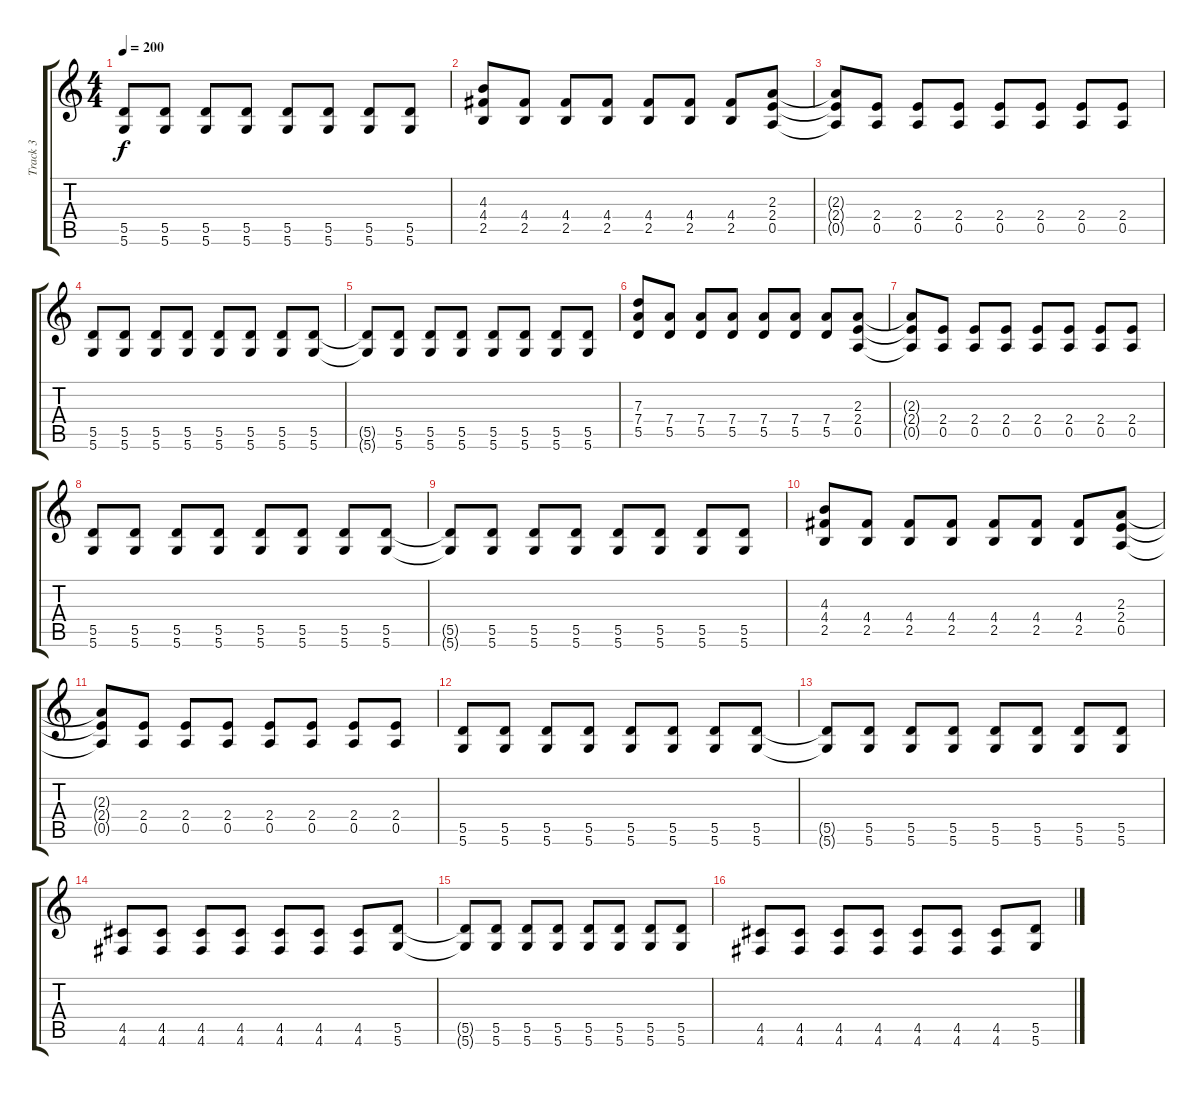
\track ("Track 3" "Track 3") {instrument distortionguitar bank 177}
\staff {score tabs}
\tuning (E4 B3 G3 D3 A2 D2) {hide}
\ts (4 4)
\tempo 200
\clef g2
\ks c
(5.5{t} 5.6{t}).8{dy f} (5.5 5.6).8 (5.5 5.6).8 (5.5 5.6).8 (5.5 5.6).8 (5.5 5.6).8 (5.5 5.6).8 (5.5 5.6).8 |
(4.3 4.4 2.5).8 (4.4 2.5).8 (4.4 2.5).8 (4.4 2.5).8 (4.4 2.5).8 (4.4 2.5).8 (4.4 2.5).8 (2.3 2.4 0.5).8 |
(2.3{t} 2.4{t} 0.5{t}).8 (2.4 0.5).8 (2.4 0.5).8 (2.4 0.5).8 (2.4 0.5).8 (2.4 0.5).8 (2.4 0.5).8 (2.4 0.5).8 |
(5.5 5.6).8 (5.5 5.6).8 (5.5 5.6).8 (5.5 5.6).8 (5.5 5.6).8 (5.5 5.6).8 (5.5 5.6).8 (5.5 5.6).8 |
(5.5{t} 5.6{t}).8 (5.5 5.6).8 (5.5 5.6).8 (5.5 5.6).8 (5.5 5.6).8 (5.5 5.6).8 (5.5 5.6).8 (5.5 5.6).8 |
(7.3 7.4 5.5).8 (7.4 5.5).8 (7.4 5.5).8 (7.4 5.5).8 (7.4 5.5).8 (7.4 5.5).8 (7.4 5.5).8 (2.3 2.4 0.5).8 |
(2.3{t} 2.4{t} 0.5{t}).8 (2.4 0.5).8 (2.4 0.5).8 (2.4 0.5).8 (2.4 0.5).8 (2.4 0.5).8 (2.4 0.5).8 (2.4 0.5).8 |
(5.5 5.6).8 (5.5 5.6).8 (5.5 5.6).8 (5.5 5.6).8 (5.5 5.6).8 (5.5 5.6).8 (5.5 5.6).8 (5.5 5.6).8 |
(5.5{t} 5.6{t}).8 (5.5 5.6).8 (5.5 5.6).8 (5.5 5.6).8 (5.5 5.6).8 (5.5 5.6).8 (5.5 5.6).8 (5.5 5.6).8 |
(4.3 4.4 2.5).8 (4.4 2.5).8 (4.4 2.5).8 (4.4 2.5).8 (4.4 2.5).8 (4.4 2.5).8 (4.4 2.5).8 (2.3 2.4 0.5).8 |
(2.3{t} 2.4{t} 0.5{t}).8 (2.4 0.5).8 (2.4 0.5).8 (2.4 0.5).8 (2.4 0.5).8 (2.4 0.5).8 (2.4 0.5).8 (2.4 0.5).8 |
(5.5 5.6).8 (5.5 5.6).8 (5.5 5.6).8 (5.5 5.6).8 (5.5 5.6).8 (5.5 5.6).8 (5.5 5.6).8 (5.5 5.6).8 |
(5.5{t} 5.6{t}).8 (5.5 5.6).8 (5.5 5.6).8 (5.5 5.6).8 (5.5 5.6).8 (5.5 5.6).8 (5.5 5.6).8 (5.5 5.6).8 |
(4.5 4.6).8 (4.5 4.6).8 (4.5 4.6).8 (4.5 4.6).8 (4.5 4.6).8 (4.5 4.6).8 (4.5 4.6).8 (5.5 5.6).8 |
(5.5{t} 5.6{t}).8 (5.5 5.6).8 (5.5 5.6).8 (5.5 5.6).8 (5.5 5.6).8 (5.5 5.6).8 (5.5 5.6).8 (5.5 5.6).8 |
(4.5 4.6).8 (4.5 4.6).8 (4.5 4.6).8 (4.5 4.6).8 (4.5 4.6).8 (4.5 4.6).8 (4.5 4.6).8 (5.5 5.6).8
